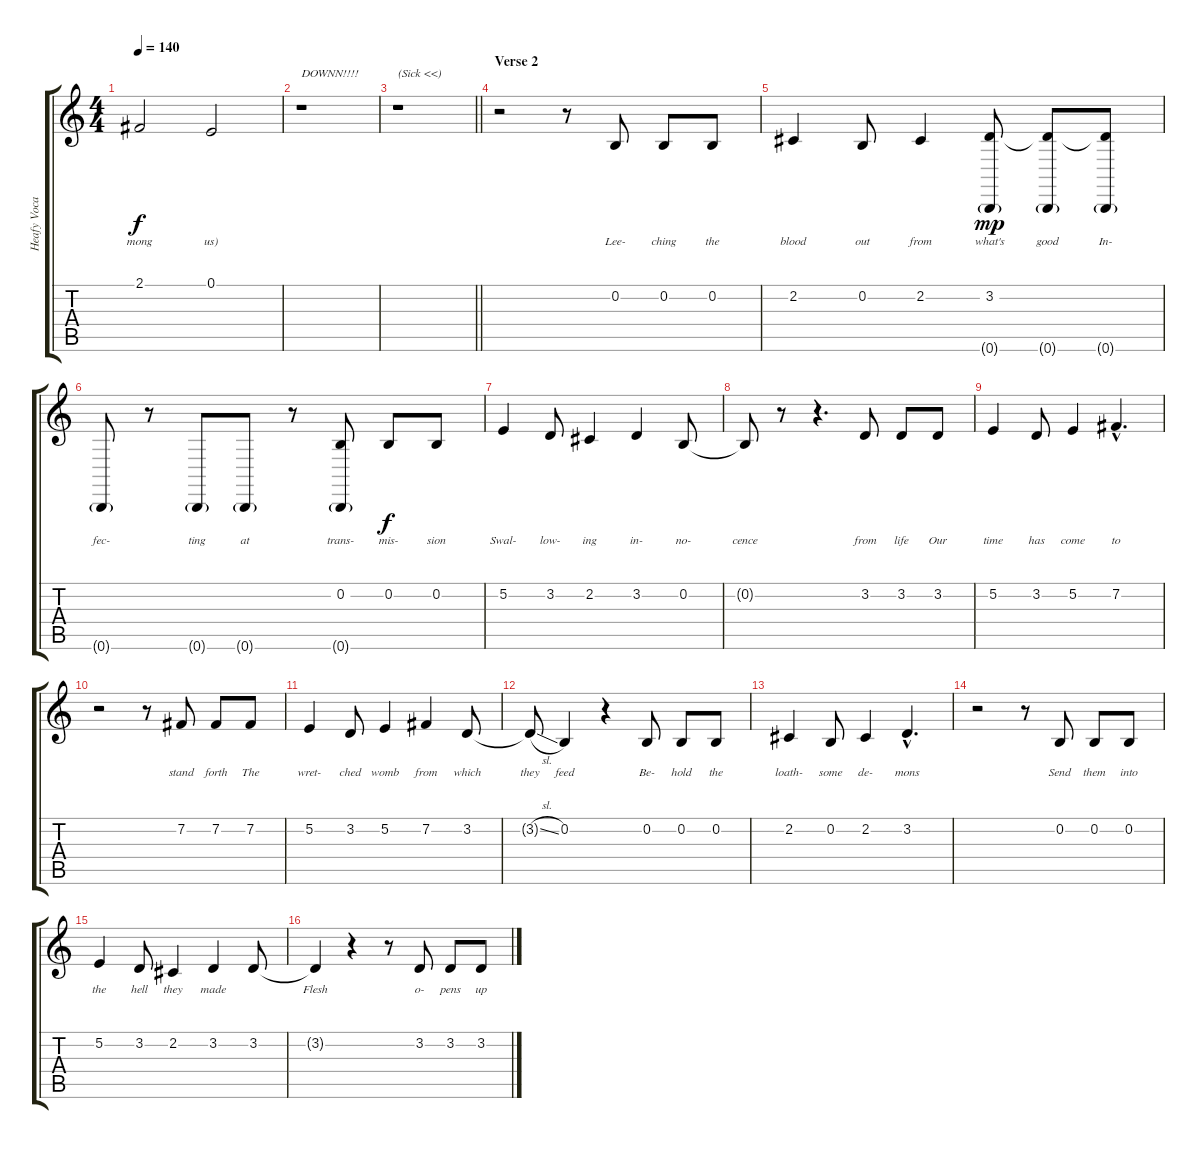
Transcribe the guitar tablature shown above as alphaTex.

\track ("Heafy Vocals" "Heafy Voca") {instrument lead2sawtooth}
\staff {score tabs}
\tuning (E4 B3 G3 D3 A2 B1) {hide}
\ts (4 4)
\tempo 140
\clef g2
\ks c
2.1.2{lyrics (0 "mong") lyrics (1 "") lyrics (2 "") lyrics (3 "") lyrics (4 "") dy f} 0.1.2{lyrics (0 "us)") lyrics (1 "") lyrics (2 "") lyrics (3 "") lyrics (4 "")} |
r.1{txt "DOWNN!!!!"} |
\barLineRight lightlight
r.1{txt "(Sick <<)"} |
\section ("" "Verse 2")
r.2 r.8 0.2.8{lyrics (0 "Lee-") lyrics (1 "") lyrics (2 "") lyrics (3 "") lyrics (4 "")} 0.2.8{lyrics (0 "ching") lyrics (1 "") lyrics (2 "") lyrics (3 "") lyrics (4 "")} 0.2.8{lyrics (0 "the") lyrics (1 "") lyrics (2 "") lyrics (3 "") lyrics (4 "")} |
2.2.4{lyrics (0 "blood") lyrics (1 "") lyrics (2 "") lyrics (3 "") lyrics (4 "")} 0.2.8{lyrics (0 "out") lyrics (1 "") lyrics (2 "") lyrics (3 "") lyrics (4 "")} 2.2.4{lyrics (0 "from") lyrics (1 "") lyrics (2 "") lyrics (3 "") lyrics (4 "")} (3.2 0.6{g}).8{lyrics (0 "what's") lyrics (1 "") lyrics (2 "") lyrics (3 "") lyrics (4 "") dy mp} (3.2{t} 0.6{g}).8{lyrics (0 "good") lyrics (1 "") lyrics (2 "") lyrics (3 "") lyrics (4 "")} (3.2{t} 0.6{g}).8{lyrics (0 "In-") lyrics (1 "") lyrics (2 "") lyrics (3 "") lyrics (4 "")} |
0.6{g}.8{lyrics (0 "fec-") lyrics (1 "") lyrics (2 "") lyrics (3 "") lyrics (4 "")} r.8 0.6{g}.8{lyrics (0 "ting") lyrics (1 "") lyrics (2 "") lyrics (3 "") lyrics (4 "")} 0.6{g}.8{lyrics (0 "at") lyrics (1 "") lyrics (2 "") lyrics (3 "") lyrics (4 "")} r.8 (0.2 0.6{g}).8{lyrics (0 "trans-") lyrics (1 "") lyrics (2 "") lyrics (3 "") lyrics (4 "")} 0.2.8{lyrics (0 "mis-") lyrics (1 "") lyrics (2 "") lyrics (3 "") lyrics (4 "") dy f} 0.2.8{lyrics (0 "sion") lyrics (1 "") lyrics (2 "") lyrics (3 "") lyrics (4 "")} |
5.2.4{lyrics (0 "Swal-") lyrics (1 "") lyrics (2 "") lyrics (3 "") lyrics (4 "")} 3.2.8{lyrics (0 "low-") lyrics (1 "") lyrics (2 "") lyrics (3 "") lyrics (4 "")} 2.2.4{lyrics (0 "ing") lyrics (1 "") lyrics (2 "") lyrics (3 "") lyrics (4 "")} 3.2.4{lyrics (0 "in-") lyrics (1 "") lyrics (2 "") lyrics (3 "") lyrics (4 "")} 0.2.8{lyrics (0 "no-") lyrics (1 "") lyrics (2 "") lyrics (3 "") lyrics (4 "")} |
0.2{t}.8{lyrics (0 "cence") lyrics (1 "") lyrics (2 "") lyrics (3 "") lyrics (4 "")} r.8 r.4{d} 3.2.8{lyrics (0 "from") lyrics (1 "") lyrics (2 "") lyrics (3 "") lyrics (4 "")} 3.2.8{lyrics (0 "life") lyrics (1 "") lyrics (2 "") lyrics (3 "") lyrics (4 "")} 3.2.8{lyrics (0 "Our") lyrics (1 "") lyrics (2 "") lyrics (3 "") lyrics (4 "")} |
5.2.4{lyrics (0 "time") lyrics (1 "") lyrics (2 "") lyrics (3 "") lyrics (4 "")} 3.2.8{lyrics (0 "has") lyrics (1 "") lyrics (2 "") lyrics (3 "") lyrics (4 "")} 5.2.4{lyrics (0 "come") lyrics (1 "") lyrics (2 "") lyrics (3 "") lyrics (4 "")} 7.2{hac}.4{d lyrics (0 "to") lyrics (1 "") lyrics (2 "") lyrics (3 "") lyrics (4 "")} |
r.2 r.8 7.2.8{lyrics (0 "stand") lyrics (1 "") lyrics (2 "") lyrics (3 "") lyrics (4 "")} 7.2.8{lyrics (0 "forth") lyrics (1 "") lyrics (2 "") lyrics (3 "") lyrics (4 "")} 7.2.8{lyrics (0 "The") lyrics (1 "") lyrics (2 "") lyrics (3 "") lyrics (4 "")} |
5.2.4{lyrics (0 "wret-") lyrics (1 "") lyrics (2 "") lyrics (3 "") lyrics (4 "")} 3.2.8{lyrics (0 "ched") lyrics (1 "") lyrics (2 "") lyrics (3 "") lyrics (4 "")} 5.2.4{lyrics (0 "womb") lyrics (1 "") lyrics (2 "") lyrics (3 "") lyrics (4 "")} 7.2.4{lyrics (0 "from") lyrics (1 "") lyrics (2 "") lyrics (3 "") lyrics (4 "")} 3.2.8{lyrics (0 "which") lyrics (1 "") lyrics (2 "") lyrics (3 "") lyrics (4 "")} |
3.2{sl t}.8{lyrics (0 "they") lyrics (1 "") lyrics (2 "") lyrics (3 "") lyrics (4 "")} 0.2.4{lyrics (0 "feed") lyrics (1 "") lyrics (2 "") lyrics (3 "") lyrics (4 "")} r.4 0.2.8{lyrics (0 "Be-") lyrics (1 "") lyrics (2 "") lyrics (3 "") lyrics (4 "")} 0.2.8{lyrics (0 "hold") lyrics (1 "") lyrics (2 "") lyrics (3 "") lyrics (4 "")} 0.2.8{lyrics (0 "the") lyrics (1 "") lyrics (2 "") lyrics (3 "") lyrics (4 "")} |
2.2.4{lyrics (0 "loath-") lyrics (1 "") lyrics (2 "") lyrics (3 "") lyrics (4 "")} 0.2.8{lyrics (0 "some") lyrics (1 "") lyrics (2 "") lyrics (3 "") lyrics (4 "")} 2.2.4{lyrics (0 "de-") lyrics (1 "") lyrics (2 "") lyrics (3 "") lyrics (4 "")} 3.2{hac}.4{d lyrics (0 "mons") lyrics (1 "") lyrics (2 "") lyrics (3 "") lyrics (4 "")} |
r.2 r.8 0.2.8{lyrics (0 "Send") lyrics (1 "") lyrics (2 "") lyrics (3 "") lyrics (4 "")} 0.2.8{lyrics (0 "them") lyrics (1 "") lyrics (2 "") lyrics (3 "") lyrics (4 "")} 0.2.8{lyrics (0 "into") lyrics (1 "") lyrics (2 "") lyrics (3 "") lyrics (4 "")} |
5.2.4{lyrics (0 "the") lyrics (1 "") lyrics (2 "") lyrics (3 "") lyrics (4 "")} 3.2.8{lyrics (0 "hell") lyrics (1 "") lyrics (2 "") lyrics (3 "") lyrics (4 "")} 2.2.4{lyrics (0 "they") lyrics (1 "") lyrics (2 "") lyrics (3 "") lyrics (4 "")} 3.2.4{lyrics (0 "made") lyrics (1 "") lyrics (2 "") lyrics (3 "") lyrics (4 "")} 3.2.8{lyrics (0 "") lyrics (1 "") lyrics (2 "") lyrics (3 "") lyrics (4 "")} |
3.2{t}.4{lyrics (0 "Flesh") lyrics (1 "") lyrics (2 "") lyrics (3 "") lyrics (4 "")} r.4 r.8 3.2.8{lyrics (0 "o-") lyrics (1 "") lyrics (2 "") lyrics (3 "") lyrics (4 "")} 3.2.8{lyrics (0 "pens") lyrics (1 "") lyrics (2 "") lyrics (3 "") lyrics (4 "")} 3.2.8{lyrics (0 "up") lyrics (1 "") lyrics (2 "") lyrics (3 "") lyrics (4 "")}
